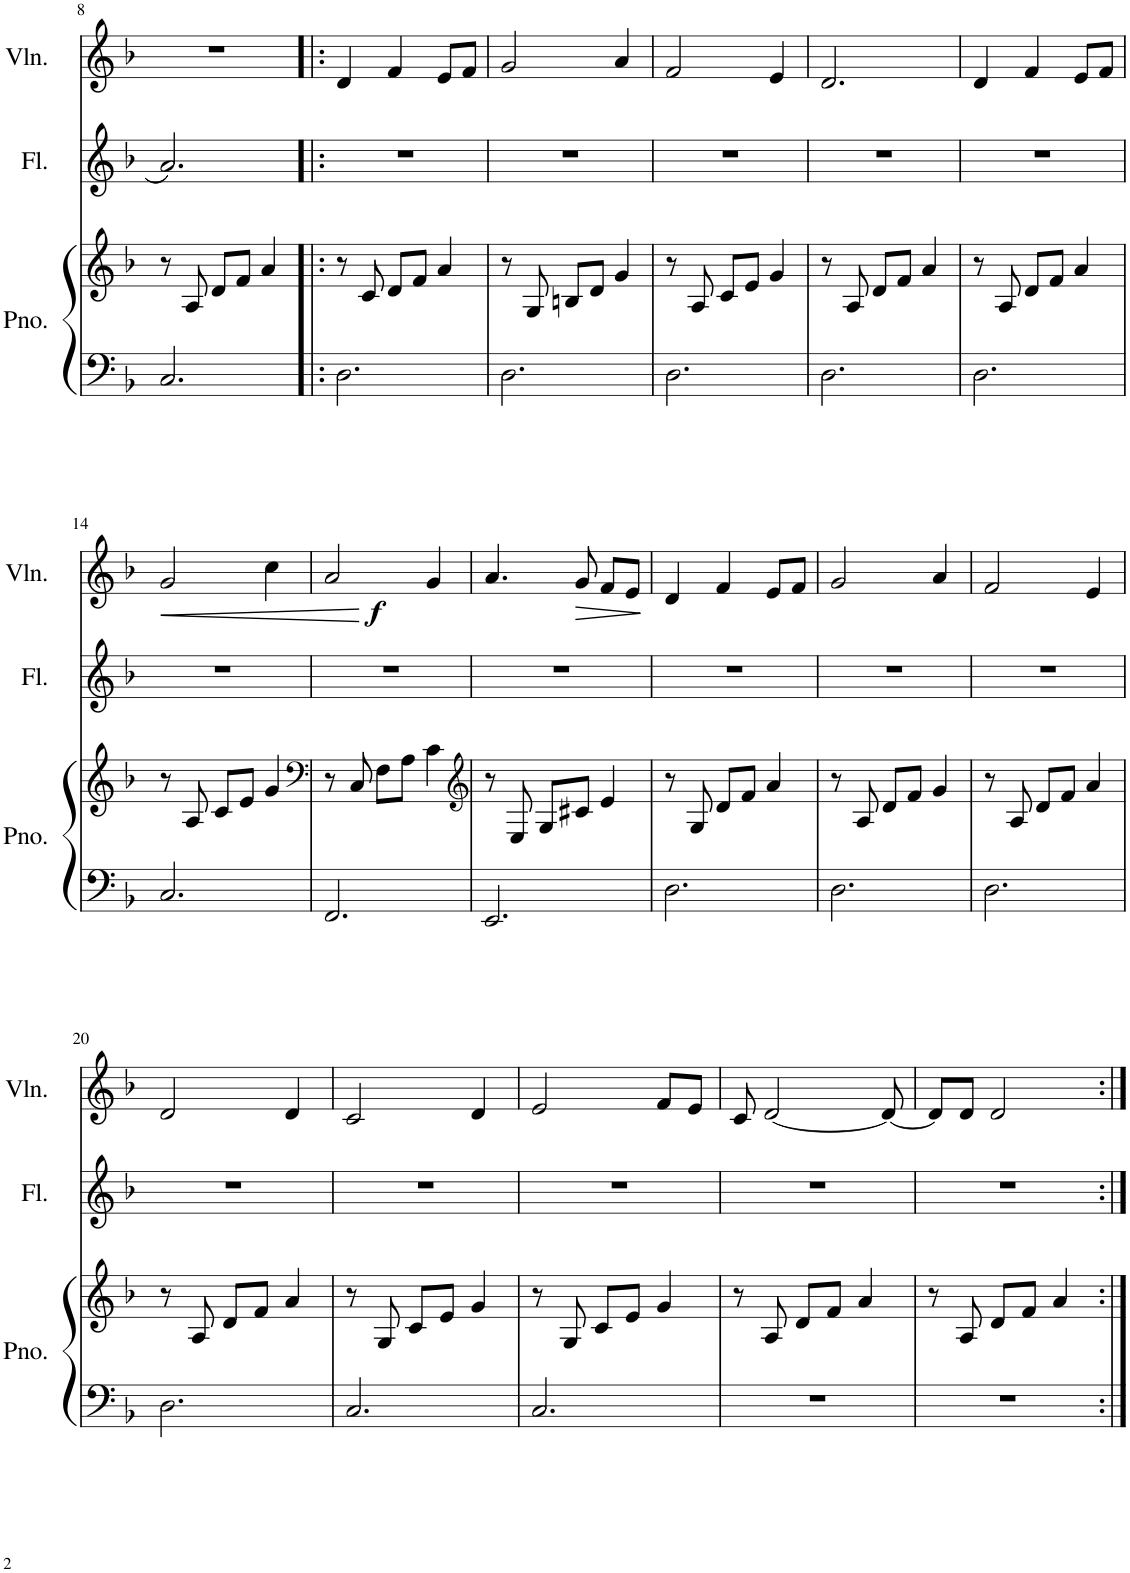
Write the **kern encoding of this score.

**kern	**kern	**kern	**kern	**dynam
*part3	*part3	*part2	*part1	*part1
*staff4	*staff3	*staff2	*staff1	*staff1
*I"Piano	*	*I"Flute	*I"Violin	*
*I'Pno.	*	*I'Fl.	*I'Vln.	*
!!LO:PB:g=z
*clefF4	*clefG2	*clefG2	*clefG2	*
*k[b-]	*k[b-]	*k[b-]	*k[b-]	*
*M3/4	*M3/4	*M3/4	*M3/4	*
=8	=8	=8	=8	=8
2.C/	8r	2.a/	2.r	.
.	8A/	.	.	.
.	8d/L	.	.	.
.	8f/J	.	.	.
.	4a/	.	.	.
=9!|:	=9!|:	=9!|:	=9!|:	=9!|:
2.D\	8r	2.r	4d/	.
.	8c/	.	.	.
.	8d/L	.	4f/	.
.	8f/J	.	.	.
.	4a/	.	8e/L	.
.	.	.	8f/J	.
=10	=10	=10	=10	=10
2.D\	8r	2.r	2g/	.
.	8G/	.	.	.
.	8Bn/L	.	.	.
.	8d/J	.	.	.
.	4g/	.	4a/	.
=11	=11	=11	=11	=11
2.D\	8r	2.r	2f/	.
.	8A/	.	.	.
.	8c/L	.	.	.
.	8e/J	.	.	.
.	4g/	.	4e/	.
=12	=12	=12	=12	=12
2.D\	8r	2.r	2.d/	.
.	8A/	.	.	.
.	8d/L	.	.	.
.	8f/J	.	.	.
.	4a/	.	.	.
=13	=13	=13	=13	=13
2.D\	8r	2.r	4d/	.
.	8A/	.	.	.
.	8d/L	.	4f/	.
.	8f/J	.	.	.
.	4a/	.	8e/L	.
.	.	.	8f/J	.
!!LO:LB:g=z
=14	=14	=14	=14	=14
!	!	!	!	!LO:HP:b
2.C/	8r	2.r	2g/	<
.	8A/	.	.	.
.	8c/L	.	.	.
.	8e/J	.	.	.
.	4g/	.	4cc\	.
.	.	.	.	[
=15	=15	=15	=15	=15
*	*clefF4	*	*	*
!	!	!	!	!LO:DY:b
2.FF/	8r	2.r	2a/	f
.	8C/	.	.	.
.	8F\L	.	.	.
.	8A\J	.	.	.
.	4c\	.	4g/	.
=16	=16	=16	=16	=16
*	*clefG2	*	*	*
2.EE/	8r	2.r	4.a/	.
.	8E/	.	.	.
.	8G/L	.	.	.
!	!	!	!	!LO:HP:b
.	8c#X/J	.	8g/	>
.	4e/	.	8f/L	.
.	.	.	8e/J	.
.	.	.	.	]
=17	=17	=17	=17	=17
2.D\	8r	2.r	4d/	.
.	8G/	.	.	.
.	8d/L	.	4f/	.
.	8f/J	.	.	.
.	4a/	.	8e/L	.
.	.	.	8f/J	.
=18	=18	=18	=18	=18
2.D\	8r	2.r	2g/	.
.	8A/	.	.	.
.	8d/L	.	.	.
.	8f/J	.	.	.
.	4g/	.	4a/	.
=19	=19	=19	=19	=19
2.D\	8r	2.r	2f/	.
.	8A/	.	.	.
.	8d/L	.	.	.
.	8f/J	.	.	.
.	4a/	.	4e/	.
!!LO:LB:g=z
=20	=20	=20	=20	=20
2.D\	8r	2.r	2d/	.
.	8A/	.	.	.
.	8d/L	.	.	.
.	8f/J	.	.	.
.	4a/	.	4d/	.
=21	=21	=21	=21	=21
2.C/	8r	2.r	2c/	.
.	8G/	.	.	.
.	8c/L	.	.	.
.	8e/J	.	.	.
.	4g/	.	4d/	.
=22	=22	=22	=22	=22
2.C/	8r	2.r	2e/	.
.	8G/	.	.	.
.	8c/L	.	.	.
.	8e/J	.	.	.
.	4g/	.	8f/L	.
.	.	.	8e/J	.
=23	=23	=23	=23	=23
2.r	8r	2.r	8c/	.
.	8A/	.	[2d/	.
.	8d/L	.	.	.
.	8f/J	.	.	.
.	4a/	.	.	.
.	.	.	8d/_	.
=24	=24	=24	=24	=24
2.r	8r	2.r	8d/L]	.
.	8A/	.	8d/J	.
.	8d/L	.	2d/	.
.	8f/J	.	.	.
.	4a/	.	.	.
=:|!	=:|!	=:|!	=:|!	=:|!
*-	*-	*-	*-	*-
